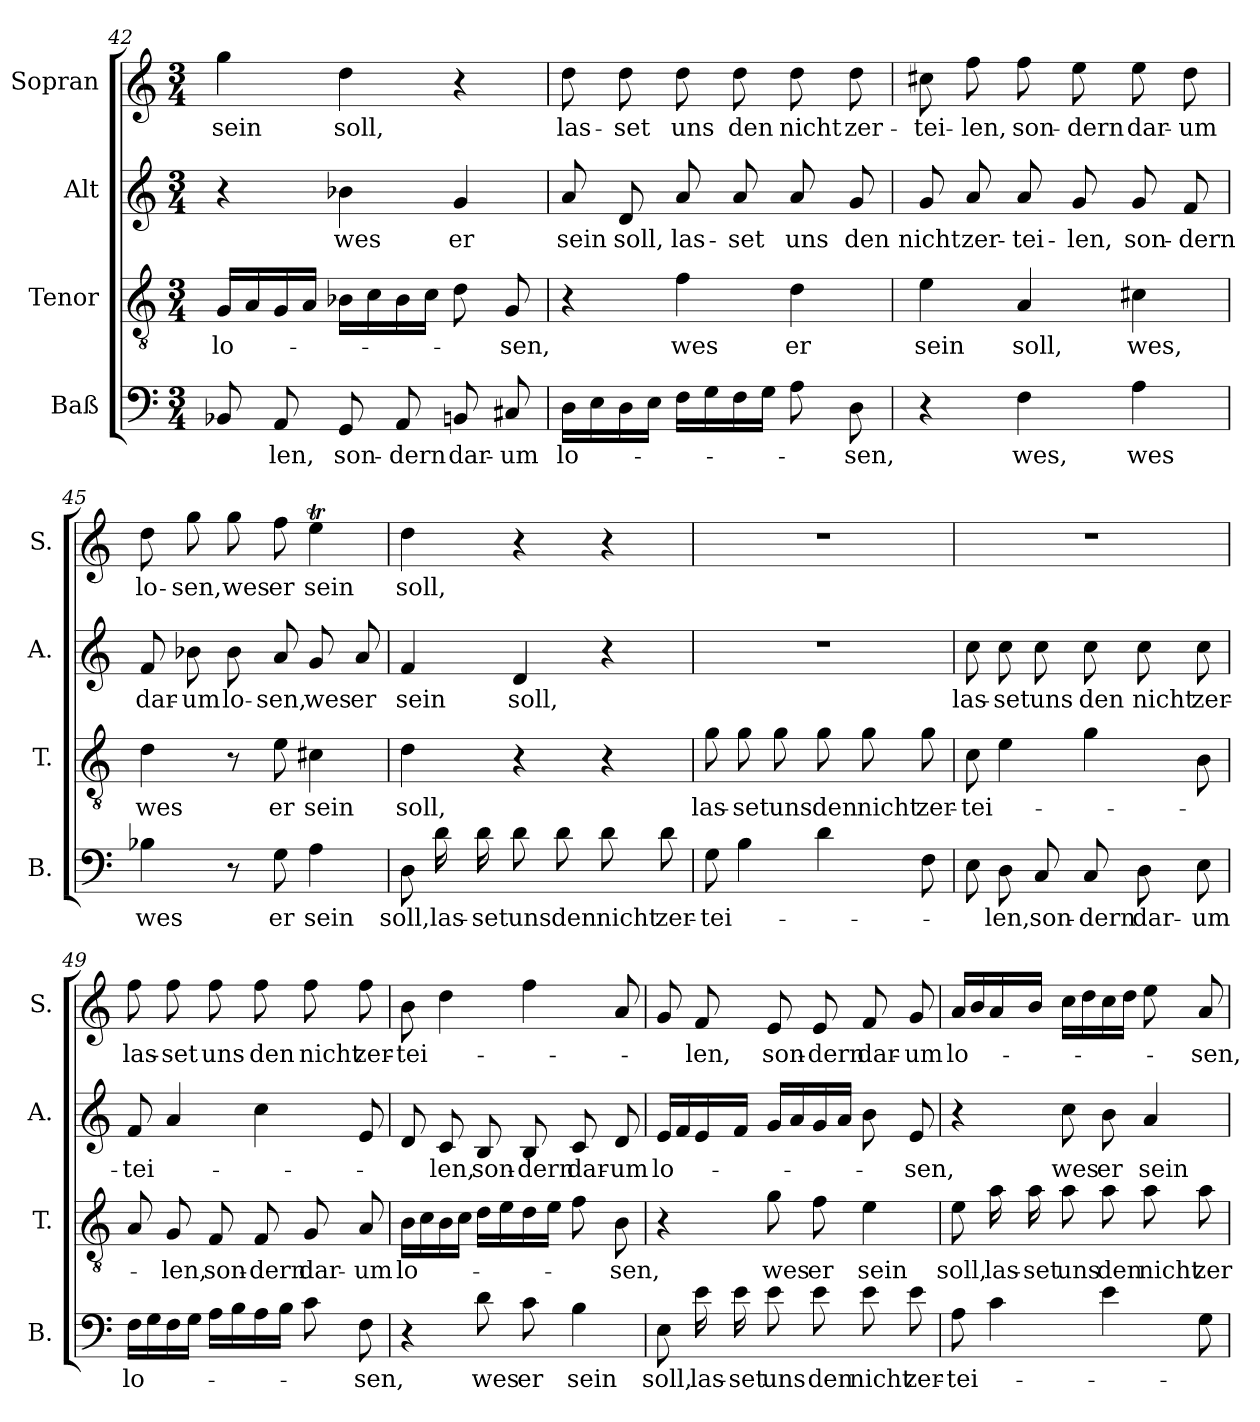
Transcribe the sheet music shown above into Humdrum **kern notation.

**kern	**text	**kern	**text	**kern	**text	**kern	**text
*part4	*part4	*part3	*part3	*part2	*part2	*part1	*part1
*staff4	*staff4	*staff3	*staff3	*staff2	*staff2	*staff1	*staff1
*I"Baß	*	*I"Tenor	*	*I"Alt	*	*I"Sopran	*
*I'B.	*	*I'T.	*	*I'A.	*	*I'S.	*
!!LO:PB:g=z
*clefF4	*	*clefGv2	*	*clefG2	*	*clefG2	*
*k[]	*	*k[]	*	*k[]	*	*k[]	*
*M3/4	*	*M3/4	*	*M3/4	*	*M3/4	*
=42	=42	=42	=42	=42	=42	=42	=42
!	!	!	!LO:LY:b	!	!	!	!LO:LY:b
8BB-X/	.	16G/LL	lo-	4r	.	4gg\	sein
.	.	16A/	.	.	.	.	.
!	!LO:LY:b	!	!	!	!	!	!
8AA/	-len,	16G/	.	.	.	.	.
.	.	16A/JJ	.	.	.	.	.
!	!LO:LY:b	!	!	!	!LO:LY:b	!	!LO:LY:b
8GG/	son-	16B-X\LL	.	4b-X\	wes	4dd\	soll,
.	.	16c\	.	.	.	.	.
!	!LO:LY:b	!	!	!	!	!	!
8AA/	-dern	16B-\	.	.	.	.	.
.	.	16c\JJ	.	.	.	.	.
!	!LO:LY:b	!	!	!	!LO:LY:b	!	!
8BBn/	dar-	8d\	.	4g/	er	4r	.
!	!LO:LY:b	!	!LO:LY:b	!	!	!	!
8C#X/	-um	8G/	-sen,	.	.	.	.
=43	=43	=43	=43	=43	=43	=43	=43
!	!LO:LY:b	!	!	!	!LO:LY:b	!	!LO:LY:b
16D\LL	lo-	4r	.	8a/	sein	8dd\	las-
16E\	.	.	.	.	.	.	.
!	!	!	!	!	!LO:LY:b	!	!LO:LY:b
16D\	.	.	.	8d/	soll,	8dd\	-set
16E\JJ	.	.	.	.	.	.	.
!	!	!	!LO:LY:b	!	!LO:LY:b	!	!LO:LY:b
16F\LL	.	4f\	wes	8a/	las-	8dd\	uns
16G\	.	.	.	.	.	.	.
!	!	!	!	!	!LO:LY:b	!	!LO:LY:b
16F\	.	.	.	8a/	-set	8dd\	den
16G\JJ	.	.	.	.	.	.	.
!	!	!	!LO:LY:b	!	!LO:LY:b	!	!LO:LY:b
8A\	.	4d\	er	8a/	uns	8dd\	nicht
!	!LO:LY:b	!	!	!	!LO:LY:b	!	!LO:LY:b
8D\	-sen,	.	.	8g/	den	8dd\	zer-
=44	=44	=44	=44	=44	=44	=44	=44
!	!	!	!LO:LY:b	!	!LO:LY:b	!	!LO:LY:b
4r	.	4e\	sein	8g/	nicht	8cc#X\	-tei-
!	!	!	!	!	!LO:LY:b	!	!LO:LY:b
.	.	.	.	8a/	zer-	8ff\	-len,
!	!LO:LY:b	!	!LO:LY:b	!	!LO:LY:b	!	!LO:LY:b
4F\	wes,	4A/	soll,	8a/	-tei-	8ff\	son-
!	!	!	!	!	!LO:LY:b	!	!LO:LY:b
.	.	.	.	8g/	-len,	8ee\	-dern
!	!LO:LY:b	!	!LO:LY:b	!	!LO:LY:b	!	!LO:LY:b
4A\	wes	4c#X\	wes,	8g/	son-	8ee\	dar-
!	!	!	!	!	!LO:LY:b	!	!LO:LY:b
.	.	.	.	8f/	-dern	8dd\	-um
!!LO:LB:g=z
=45	=45	=45	=45	=45	=45	=45	=45
!	!LO:LY:b	!	!LO:LY:b	!	!LO:LY:b	!	!LO:LY:b
4B-X\	wes	4d\	wes	8f/	dar-	8dd\	lo-
!	!	!	!	!	!LO:LY:b	!	!LO:LY:b
.	.	.	.	8b-X\	-um	8gg\	-sen,
!	!	!	!	!	!LO:LY:b	!	!LO:LY:b
8r	.	8r	.	8b-\	lo-	8gg\	wes
!	!LO:LY:b	!	!LO:LY:b	!	!LO:LY:b	!	!LO:LY:b
8G\	er	8e\	er	8a/	-sen,	8ff\	er
!	!LO:LY:b	!	!LO:LY:b	!	!LO:LY:b	!	!LO:LY:b
4A\	sein	4c#X\	sein	8g/	wes	4eet\	sein
!	!	!	!	!	!LO:LY:b	!	!
.	.	.	.	8a/	er	.	.
=46	=46	=46	=46	=46	=46	=46	=46
!	!LO:LY:b	!	!LO:LY:b	!	!LO:LY:b	!	!LO:LY:b
8D\	soll,	4d\	soll,	4f/	sein	4dd\	soll,
!	!LO:LY:b	!	!	!	!	!	!
16d\	las-	.	.	.	.	.	.
!	!LO:LY:b	!	!	!	!	!	!
16d\	-set	.	.	.	.	.	.
!	!LO:LY:b	!	!	!	!LO:LY:b	!	!
8d\	uns	4r	.	4d/	soll,	4r	.
!	!LO:LY:b	!	!	!	!	!	!
8d\	den	.	.	.	.	.	.
!	!LO:LY:b	!	!	!	!	!	!
8d\	nicht	4r	.	4r	.	4r	.
!	!LO:LY:b	!	!	!	!	!	!
8d\	zer-	.	.	.	.	.	.
=47	=47	=47	=47	=47	=47	=47	=47
!	!LO:LY:b	!	!LO:LY:b	!	!	!	!
8G\	-tei-	8g\	las-	2.r	.	2.r	.
!	!	!	!LO:LY:b	!	!	!	!
4B\	.	8g\	-set	.	.	.	.
!	!	!	!LO:LY:b	!	!	!	!
.	.	8g\	uns	.	.	.	.
!	!	!	!LO:LY:b	!	!	!	!
4d\	.	8g\	den	.	.	.	.
!	!	!	!LO:LY:b	!	!	!	!
.	.	8g\	nicht	.	.	.	.
!	!	!	!LO:LY:b	!	!	!	!
8F\	.	8g\	zer-	.	.	.	.
!!LO:LB:g=z
=48	=48	=48	=48	=48	=48	=48	=48
!	!	!	!LO:LY:b	!	!LO:LY:b	!	!
8E\	.	8c\	-tei-	8cc\	las-	2.r	.
!	!LO:LY:b	!	!	!	!LO:LY:b	!	!
8D\	-len,	4e\	.	8cc\	-set	.	.
!	!LO:LY:b	!	!	!	!LO:LY:b	!	!
8C/	son-	.	.	8cc\	uns	.	.
!	!LO:LY:b	!	!	!	!LO:LY:b	!	!
8C/	-dern	4g\	.	8cc\	den	.	.
!	!LO:LY:b	!	!	!	!LO:LY:b	!	!
8D\	dar-	.	.	8cc\	nicht	.	.
!	!LO:LY:b	!	!	!	!LO:LY:b	!	!
8E\	-um	8B\	.	8cc\	zer-	.	.
=49	=49	=49	=49	=49	=49	=49	=49
!	!LO:LY:b	!	!	!	!LO:LY:b	!	!LO:LY:b
16F\LL	lo-	8A/	.	8f/	-tei-	8ff\	las-
16G\	.	.	.	.	.	.	.
!	!	!	!LO:LY:b	!	!	!	!LO:LY:b
16F\	.	8G/	-len,	4a/	.	8ff\	-set
16G\JJ	.	.	.	.	.	.	.
!	!	!	!LO:LY:b	!	!	!	!LO:LY:b
16A\LL	.	8F/	son-	.	.	8ff\	uns
16B\	.	.	.	.	.	.	.
!	!	!	!LO:LY:b	!	!	!	!LO:LY:b
16A\	.	8F/	-dern	4cc\	.	8ff\	den
16B\JJ	.	.	.	.	.	.	.
!	!	!	!LO:LY:b	!	!	!	!LO:LY:b
8c\	.	8G/	dar-	.	.	8ff\	nicht
!	!LO:LY:b	!	!LO:LY:b	!	!	!	!LO:LY:b
8F\	-sen,	8A/	-um	8e/	.	8ff\	zer-
=50	=50	=50	=50	=50	=50	=50	=50
!	!	!	!LO:LY:b	!	!	!	!LO:LY:b
4r	.	16B\LL	lo-	8d/	.	8b\	-tei-
.	.	16c\	.	.	.	.	.
!	!	!	!	!	!LO:LY:b	!	!
.	.	16B\	.	8c/	-len,	4dd\	.
.	.	16c\JJ	.	.	.	.	.
!	!LO:LY:b	!	!	!	!LO:LY:b	!	!
8d\	wes	16d\LL	.	8B/	son-	.	.
.	.	16e\	.	.	.	.	.
!	!LO:LY:b	!	!	!	!LO:LY:b	!	!
8c\	er	16d\	.	8B/	-dern	4ff\	.
.	.	16e\JJ	.	.	.	.	.
!	!LO:LY:b	!	!	!	!LO:LY:b	!	!
4B\	sein	8f\	.	8c/	dar-	.	.
!	!	!	!LO:LY:b	!	!LO:LY:b	!	!
.	.	8B\	-sen,	8d/	-um	8a/	.
!!LO:PB:g=z
=51	=51	=51	=51	=51	=51	=51	=51
!	!LO:LY:b	!	!	!	!LO:LY:b	!	!
8E\	soll,	4r	.	16e/LL	lo-	8g/	.
.	.	.	.	16f/	.	.	.
!	!LO:LY:b	!	!	!	!	!	!LO:LY:b
16e\	las-	.	.	16e/	.	8f/	-len,
!	!LO:LY:b	!	!	!	!	!	!
16e\	-set	.	.	16f/JJ	.	.	.
!	!LO:LY:b	!	!LO:LY:b	!	!	!	!LO:LY:b
8e\	uns	8g\	wes	16g/LL	.	8e/	son-
.	.	.	.	16a/	.	.	.
!	!LO:LY:b	!	!LO:LY:b	!	!	!	!LO:LY:b
8e\	den	8f\	er	16g/	.	8e/	-dern
.	.	.	.	16a/JJ	.	.	.
!	!LO:LY:b	!	!LO:LY:b	!	!	!	!LO:LY:b
8e\	nicht	4e\	sein	8b\	.	8f/	dar-
!	!LO:LY:b	!	!	!	!LO:LY:b	!	!LO:LY:b
8e\	zer-	.	.	8e/	-sen,	8g/	-um
=52	=52	=52	=52	=52	=52	=52	=52
!	!LO:LY:b	!	!LO:LY:b	!	!	!	!LO:LY:b
8A\	-tei-	8e\	soll,	4r	.	16a/LL	lo-
.	.	.	.	.	.	16b/	.
!	!	!	!LO:LY:b	!	!	!	!
4c\	.	16a\	las-	.	.	16a/	.
!	!	!	!LO:LY:b	!	!	!	!
.	.	16a\	-set	.	.	16b/JJ	.
!	!	!	!LO:LY:b	!	!LO:LY:b	!	!
.	.	8a\	uns	8cc\	wes	16cc\LL	.
.	.	.	.	.	.	16dd\	.
!	!	!	!LO:LY:b	!	!LO:LY:b	!	!
4e\	.	8a\	den	8b\	er	16cc\	.
.	.	.	.	.	.	16dd\JJ	.
!	!	!	!LO:LY:b	!	!LO:LY:b	!	!
.	.	8a\	nicht	4a/	sein	8ee\	.
!	!	!	!LO:LY:b	!	!	!	!LO:LY:b
8G\	.	8a\	zer-	.	.	8a/	-sen,
=	=	=	=	=	=	=	=
*-	*-	*-	*-	*-	*-	*-	*-
